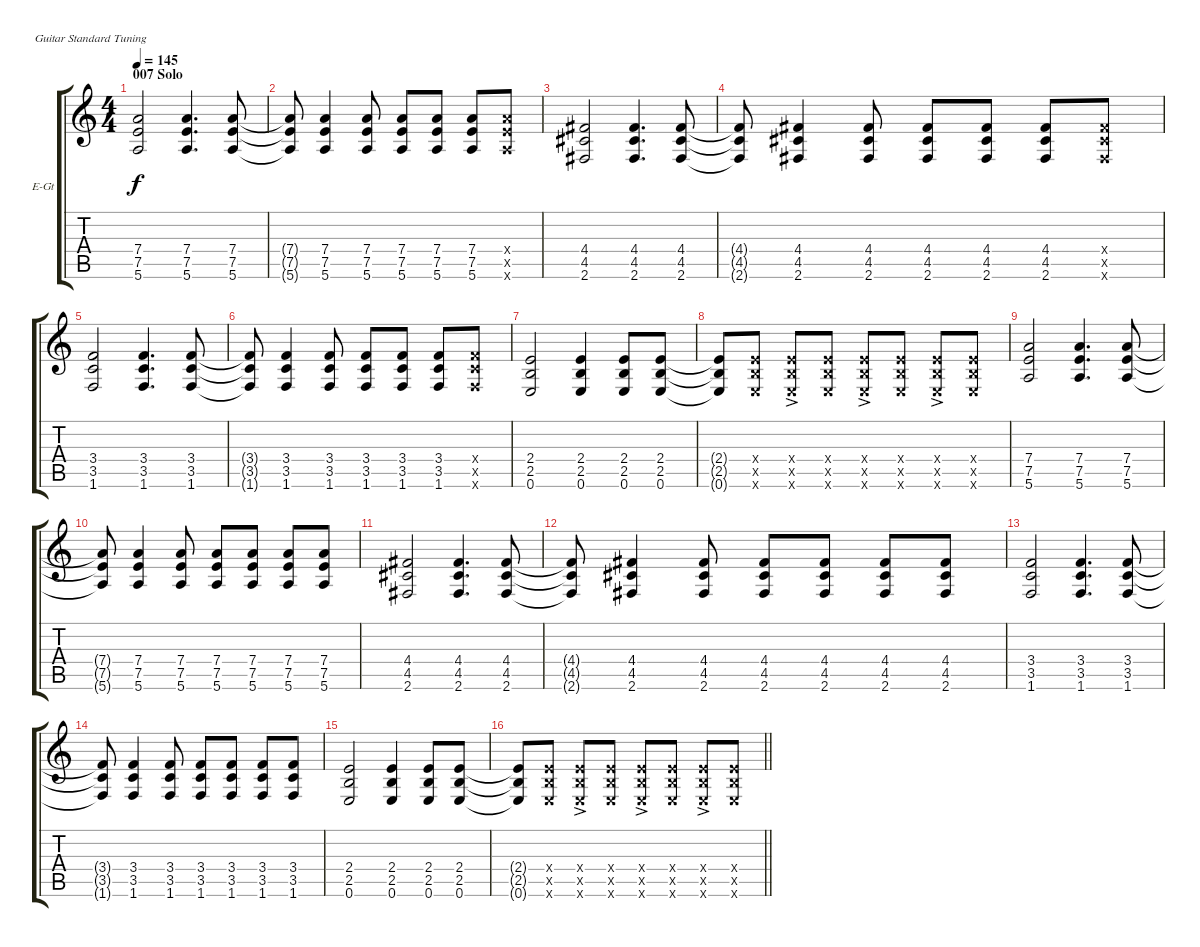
\bracketExtendMode groupsimilarinstruments
\firstSystemTrackNameOrientation horizontal
\otherSystemsTrackNameOrientation horizontal
\track ("guitar distortion (Rodion Kravkl)" "E-Gt") {instrument electricguitarclean}
\staff {score tabs}
\tuning (E4 B3 G3 D3 A2 E2)
\ts (4 4)
\section ("" "007 Solo")
\tempo 145
\clef g2
\scale
0.333333
\ks aminor
(7.4 7.5 5.6).2{dy f} (7.4 7.5 5.6).4{d} (7.4 7.5 5.6).8 |
\scale
0.333333 (7.4{t} 7.5{t} 5.6{t}).8 (7.4 7.5 5.6).4 (7.4 7.5 5.6).8 (7.4 7.5 5.6).8 (7.4 7.5 5.6).8 (7.4 7.5 5.6).8 (7.4{x} 7.5{x} 5.6{x}).8 |
\scale
0.333333 (4.4 4.5 2.6).2 (4.4 4.5 2.6).4{d} (4.4 4.5 2.6).8 |
\scale
0.333333 (4.4{t} 4.5{t} 2.6{t}).8 (4.4 4.5 2.6).4 (4.4 4.5 2.6).8 (4.4 4.5 2.6).8 (4.4 4.5 2.6).8 (4.4 4.5 2.6).8 (4.4{x} 4.5{x} 2.6{x}).8 |
\scale
0.333333 (3.4 3.5 1.6).2 (3.4 3.5 1.6).4{d} (3.4 3.5 1.6).8 |
\scale
0.333333 (3.4{t} 3.5{t} 1.6{t}).8 (3.4 3.5 1.6).4 (3.4 3.5 1.6).8 (3.4 3.5 1.6).8 (3.4 3.5 1.6).8 (3.4 3.5 1.6).8 (3.4{x} 3.5{x} 1.6{x}).8 |
\scale
0.333333 (2.4 2.5 0.6).2 (2.4 2.5 0.6).4 (2.4 2.5 0.6).8 (2.4 2.5 0.6).8 |
\scale
0.333333 (2.4{t} 2.5{t} 0.6{t}).8 (2.4{x} 2.5{x} 0.6{x}).8 (2.4{ac x} 2.5{ac x} 0.6{ac x}).8 (0.6{x} 2.5{x} 2.4{x}).8 (2.4{ac x} 2.5{ac x} 0.6{ac x}).8 (2.4{x} 2.5{x} 0.6{x}).8 (2.4{ac x} 2.5{ac x} 0.6{ac x}).8 (2.4{x} 2.5{x} 0.6{x}).8 |
\section ("" "")
\scale
0.333333 (7.4 7.5 5.6).2 (7.4 7.5 5.6).4{d} (7.4 7.5 5.6).8 |
\scale
0.333333 (7.4{t} 7.5{t} 5.6{t}).8 (7.4 7.5 5.6).4 (7.4 7.5 5.6).8 (7.4 7.5 5.6).8 (7.4 7.5 5.6).8 (7.4 7.5 5.6).8 (7.4 7.5 5.6).8 |
\scale
0.333333 (4.4 4.5 2.6).2 (4.4 4.5 2.6).4{d} (4.4 4.5 2.6).8 |
\scale
0.333333 (4.4{t} 4.5{t} 2.6{t}).8 (4.4 4.5 2.6).4 (4.4 4.5 2.6).8 (4.4 4.5 2.6).8 (4.4 4.5 2.6).8 (4.4 4.5 2.6).8 (4.4 4.5 2.6).8 |
\scale
0.333333 (3.4 3.5 1.6).2 (3.4 3.5 1.6).4{d} (3.4 3.5 1.6).8 |
\scale
0.333333 (3.4{t} 3.5{t} 1.6{t}).8 (3.4 3.5 1.6).4 (3.4 3.5 1.6).8 (3.4 3.5 1.6).8 (3.4 3.5 1.6).8 (3.4 3.5 1.6).8 (3.4 3.5 1.6).8 |
\scale
0.333333 (2.4 2.5 0.6).2 (2.4 2.5 0.6).4 (2.4 2.5 0.6).8 (2.4 2.5 0.6).8 |
\scale
0.333333
\barLineRight lightlight
(2.4{t} 2.5{t} 0.6{t}).8 (2.4{x} 2.5{x} 0.6{x}).8 (2.4{ac x} 2.5{ac x} 0.6{ac x}).8 (0.6{x} 2.5{x} 2.4{x}).8 (2.4{ac x} 2.5{ac x} 0.6{ac x}).8 (2.4{x} 2.5{x} 0.6{x}).8 (2.4{ac x} 2.5{ac x} 0.6{ac x}).8 (2.4{x} 2.5{x} 0.6{x}).8
